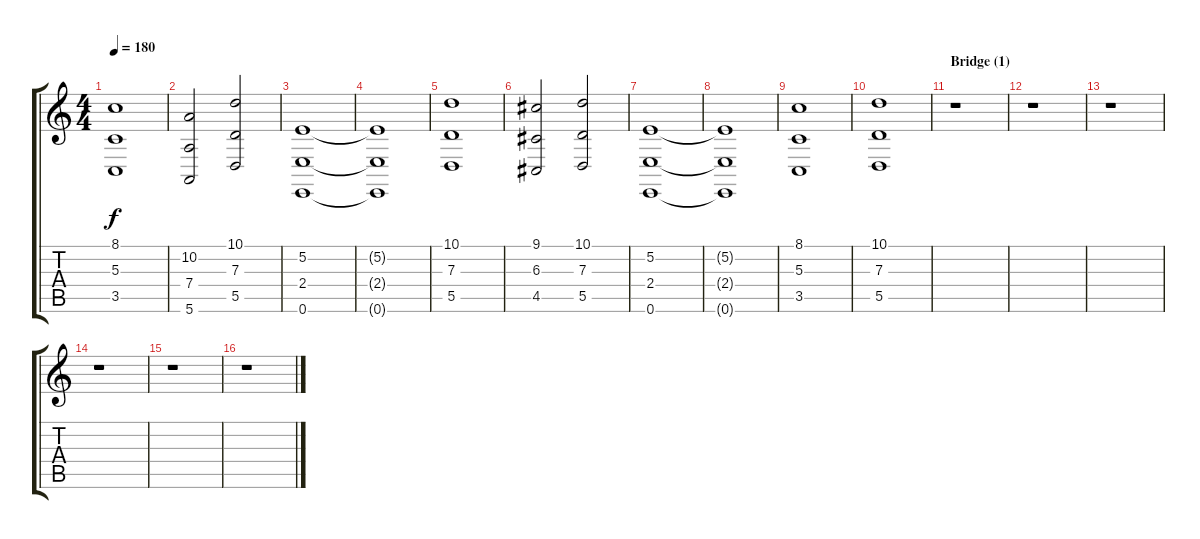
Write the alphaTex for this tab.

\track "" {instrument stringensemble1}
\staff {score tabs}
\tuning (E4 B3 G3 D3 A2 E2) {hide}
\ts (4 4)
\tempo 180
\clef g2
\ks c
(8.1 5.3 3.5).1{dy f} |
(10.2 7.4 5.6).2 (10.1 7.3 5.5).2 |
(5.2 2.4 0.6).1 |
(5.2{t} 2.4{t} 0.6{t}).1 |
(10.1 7.3 5.5).1 |
(9.1 6.3 4.5).2 (10.1 7.3 5.5).2 |
(5.2 2.4 0.6).1 |
(5.2{t} 2.4{t} 0.6{t}).1 |
(8.1 5.3 3.5).1 |
(10.1 7.3 5.5).1 |
\section ("" "Bridge (1)")
r.1 |
r.1 |
r.1 |
r.1 |
r.1 |
r.1
